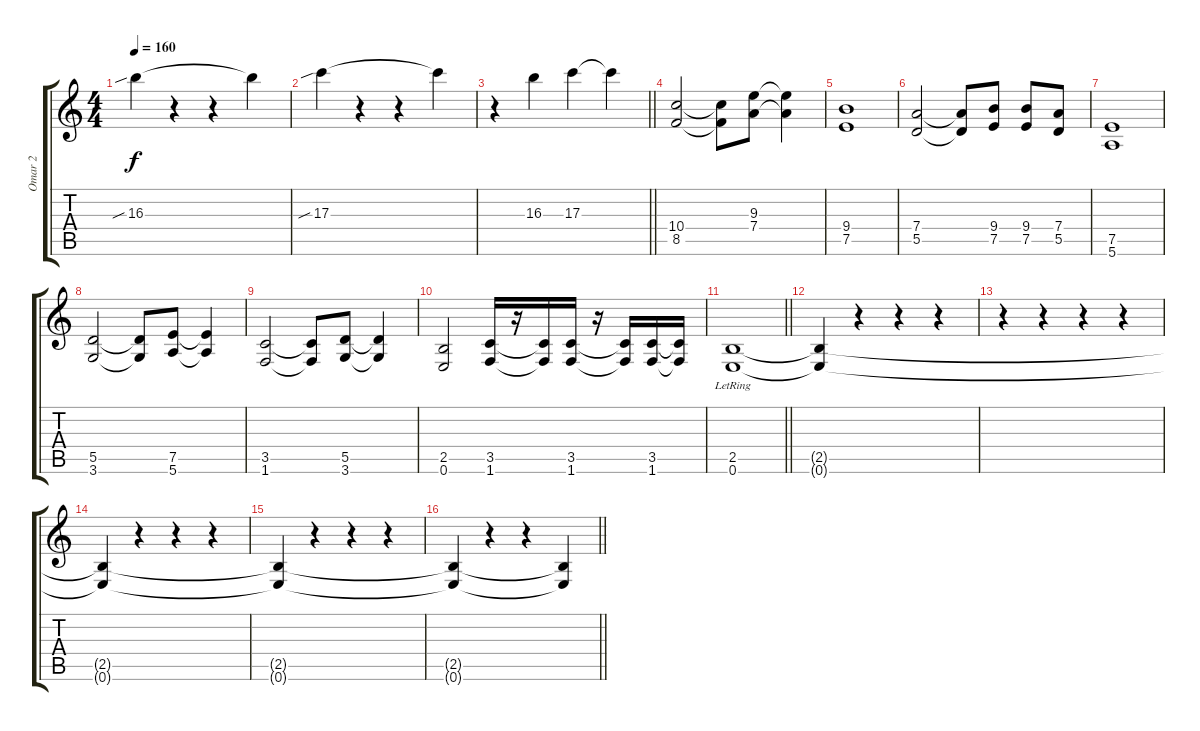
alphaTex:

\track ("Omar 2" "Omar 2") {instrument distortionguitar}
\staff {score tabs}
\tuning (E4 B3 G3 D3 A2 E2) {hide}
\ts (4 4)
\tempo 160
\clef g2
\ks c
16.3{sib}.4{dy f} r.4 r.4 16.3{t}.4 |
17.3{sib}.4 r.4 r.4 17.3{t}.4 |
\barLineRight lightlight
r.4 16.3.4 17.3.4 17.3{t}.4 |
(10.4 8.5).2 (10.4{t} 8.5{t}).8 (9.3 7.4).8 (9.3{t} 7.4{t}).4 |
(9.4 7.5).1 |
(7.4 5.5).2 (7.4{t} 5.5{t}).8 (9.4 7.5).8 (9.4 7.5).8 (7.4 5.5).8 |
(7.5 5.6).1 |
(5.5 3.6).2 (5.5{t} 3.6{t}).8 (7.5 5.6).8 (7.5{t} 5.6{t}).4 |
(3.5 1.6).2 (3.5{t} 1.6{t}).8 (5.5 3.6).8 (5.5{t} 3.6{t}).4 |
(2.5 0.6).2 (3.5 1.6).16 r.16 (3.5{t} 1.6{t}).16 (3.5 1.6).16 r.16 (3.5{t} 1.6{t}).16 (3.5 1.6).16 (3.5{t} 1.6{t}).16 |
\barLineRight lightlight
(2.5{lr} 0.6).1 |
(2.5{t} 0.6{t}).4 r.4 r.4 r.4 |
r.4 r.4 r.4 r.4 |
(2.5{t} 0.6{t}).4 r.4 r.4 r.4 |
(2.5{t} 0.6{t}).4 r.4 r.4 r.4 |
\barLineRight lightlight
(2.5{t} 0.6{t}).4 r.4 r.4 (2.5{t} 0.6{t}).4
